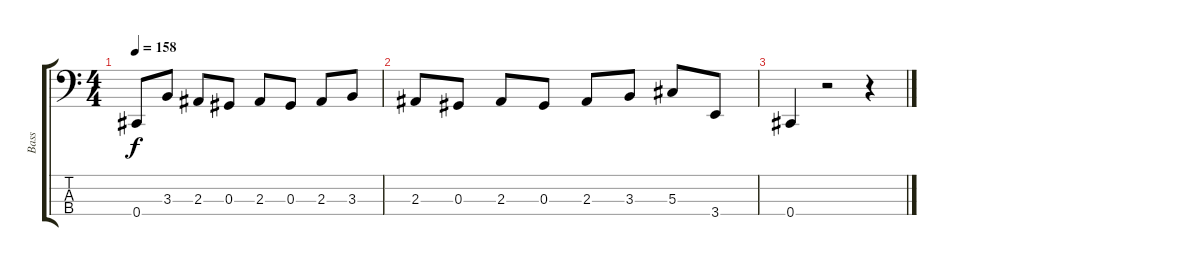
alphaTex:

\track ("Bass" "Bass") {instrument electricbasspick}
\staff {score tabs}
\tuning (Gb2 Db2 Ab1 Db1) {hide}
\ts (4 4)
\tempo 158
\clef f4
\ks c
0.4.8{dy f} 3.3.8 2.3.8 0.3.8 2.3.8 0.3.8 2.3.8 3.3.8 |
2.3.8 0.3.8 2.3.8 0.3.8 2.3.8 3.3.8 5.3.8 3.4.8 |
0.4.4 r.2 r.4
